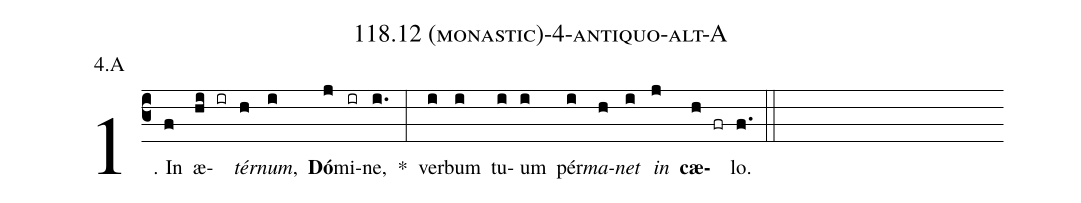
name: 118.12 (monastic)-4-antiquo-alt-A;
annotation: 4.A;
%%
(c3)1. In(f) æ(hi ir)<i>tér</i>(h)<i>num</i>,(i) <b>Dó</b>(j)mi(ir)ne,(i.) *(:) ver(i)bum(i) tu(i)um(i) pér(i)<i>ma</i>(h)<i>net</i>(i) <i>in</i>(j) <b>cæ</b>(h fr)lo.(f.) (::)
